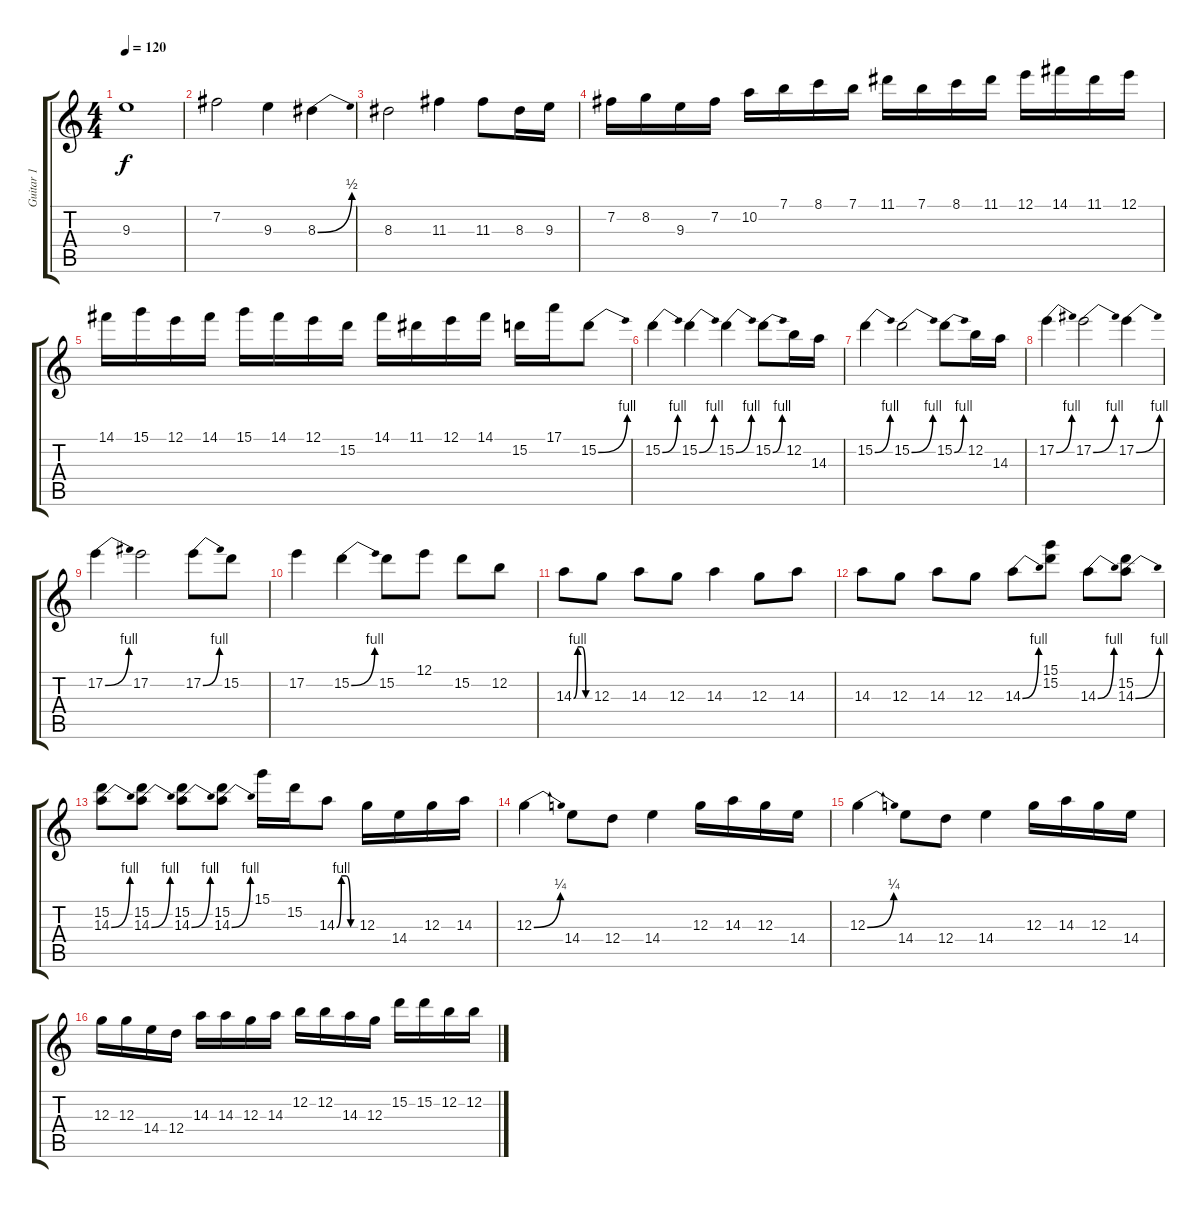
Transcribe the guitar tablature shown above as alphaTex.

\track ("Guitar 1" "Guitar 1") {instrument distortionguitar}
\staff {score tabs}
\tuning (E4 B3 G3 D3 A2 E2) {hide}
\ts (4 4)
\tempo 120
\clef g2
\ks c
9.3.1{dy f} |
7.2.2 9.3.4 8.3{be (bend 0 0 60 2)}.4 |
8.3.2 11.3.4 11.3.8 8.3.16 9.3.16 |
7.2.16 8.2.16 9.3.16 7.2.16 10.2.16 7.1.16 8.1.16 7.1.16 11.1.16 7.1.16 8.1.16 11.1.16 12.1.16 14.1.16 11.1.16 12.1.16 |
14.1.16 15.1.16 12.1.16 14.1.16 15.1.16 14.1.16 12.1.16 15.2.16 14.1.16 11.1.16 12.1.16 14.1.16 15.2.16 17.1.16 15.2{be (bend 0 0 60 4)}.8 |
15.2{be (bend 0 0 60 4)}.4 15.2{be (bend 0 0 60 4)}.4 15.2{be (bend 0 0 60 4)}.4 15.2{be (bend 0 0 60 4)}.8 12.2.16 14.3.16 |
15.2{be (bend 0 0 60 4)}.4 15.2{be (bend 0 0 60 4)}.2 15.2{be (bend 0 0 60 4)}.8 12.2.16 14.3.16 |
17.2{be (bend 0 0 60 4)}.4 17.2{be (bend 0 0 60 4)}.2 17.2{be (bend 0 0 60 4)}.4 |
17.2{be (bend 0 0 60 4)}.4 17.2.2 17.2{be (bend 0 0 60 4)}.8 15.2.8 |
17.2.4 15.2{be (bend 0 0 60 4)}.4 15.2.8 12.1.8 15.2.8 12.2.8 |
14.3{be (custom 0 0 15 4 30 4 45 0 60 0)}.8 12.3.8 14.3.8 12.3.8 14.3.4 12.3.8 14.3.8 |
14.3.8 12.3.8 14.3.8 12.3.8 14.3{be (bend 0 0 60 4)}.8 (15.1 15.2).8 14.3{be (bend 0 0 60 4)}.8 (15.2 14.3{be (bend 0 0 60 4)}).8 |
(15.2 14.3{be (bend 0 0 60 4)}).8 (15.2 14.3{be (bend 0 0 60 4)}).8 (15.2 14.3{be (bend 0 0 60 4)}).8 (15.2 14.3{be (bend 0 0 60 4)}).8 15.1.16 15.2.16 14.3{be (custom 0 0 15 4 30 4 45 0 60 0)}.8 12.3.16 14.4.16 12.3.16 14.3.16 |
12.3{be (bend 0 0 60 1)}.4 14.4.8 12.4.8 14.4.4 12.3.16 14.3.16 12.3.16 14.4.16 |
12.3{be (bend 0 0 60 1)}.4 14.4.8 12.4.8 14.4.4 12.3.16 14.3.16 12.3.16 14.4.16 |
12.3.16 12.3.16 14.4.16 12.4.16 14.3.16 14.3.16 12.3.16 14.3.16 12.2.16 12.2.16 14.3.16 12.3.16 15.2.16 15.2.16 12.2.16 12.2.16
